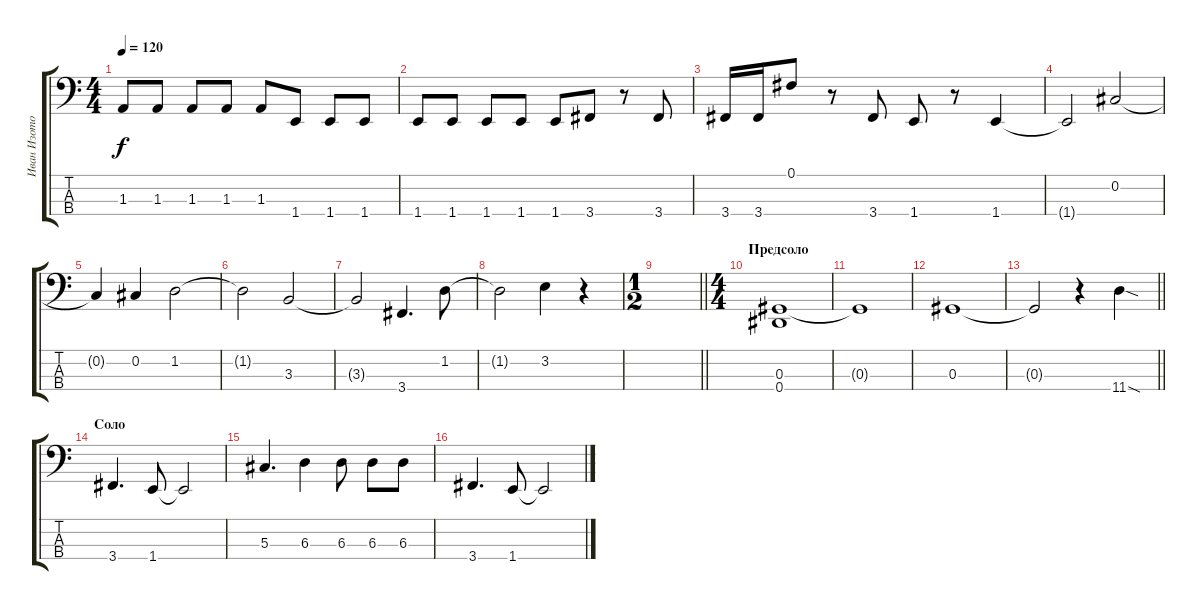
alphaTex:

\track ("Иван Изотов               (Бас-гитара)" "Иван Изото") {instrument electricbassfinger}
\staff {score tabs}
\tuning (Gb2 Db2 Ab1 Eb1) {hide}
\ts (4 4)
\tempo 120
\clef f4
\ks c
1.3.8{dy f} 1.3.8 1.3.8 1.3.8 1.3.8 1.4.8 1.4.8 1.4.8 |
1.4.8 1.4.8 1.4.8 1.4.8 1.4.8 3.4.8 r.8 3.4.8 |
3.4.16 3.4.16 0.1.8 r.8 3.4.8 1.4.8 r.8 1.4.4 |
1.4{t}.2 0.2.2 |
0.2{t}.4 0.2.4 1.2.2 |
1.2{t}.2 3.3.2 |
3.3{t}.2 3.4.4{d} 1.2.8 |
1.2{t}.2 3.2.4 r.4 |
\ts (1 2)
\barLineRight lightlight
|
\ts (4 4)
\section ("" "Предсоло")
(0.3 0.4).1 |
0.3{t}.1 |
0.3.1 |
\barLineRight lightlight
0.3{t}.2 r.4 11.4{sod}.4 |
\section ("" "Соло")
3.4.4{d} 1.4.8 1.4{t}.2 |
5.3.4{d} 6.3.4 6.3.8 6.3.8 6.3.8 |
3.4.4{d} 1.4.8 1.4{t}.2
